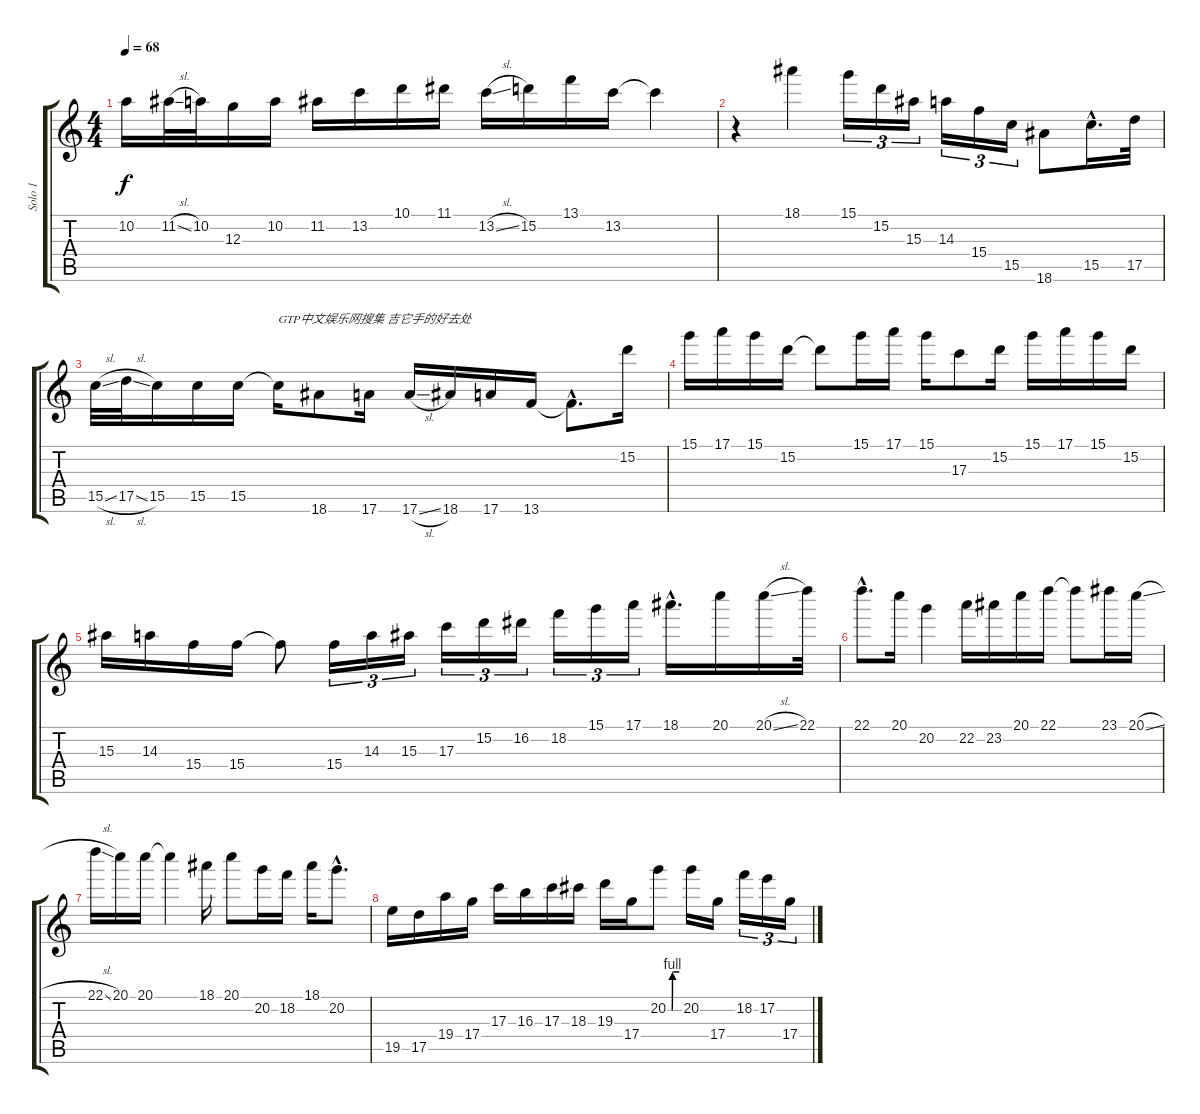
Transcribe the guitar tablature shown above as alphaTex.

\track ("Solo 1" "Solo 1") {instrument distortionguitar}
\staff {score tabs}
\tuning (E4 B3 G3 D3 A2 E2) {hide}
\ts (4 4)
\tempo 68
\clef g2
\ks c
10.2.16{dy f} 11.2{sl}.32 10.2.32 12.3.16 10.2.16 11.2.16 13.2.16 10.1.16 11.1.16 13.2{sl}.16 15.2.16 13.1.16 13.2.16 13.2{t}.4 |
r.4 18.1.4 15.1.16{tu (3 2)} 15.2.16{tu (3 2)} 15.3.16{tu (3 2)} 14.3.16{tu (3 2)} 15.4.16{tu (3 2)} 15.5.16{tu (3 2)} 18.6.8 15.5{hac}.16{d} 17.5.32 |
15.5{sl}.32 17.5{sl}.32 15.5.16 15.5.16 15.5.16 15.5{t}.16{txt "GTP中文娱乐网搜集 吉它手的好去处"} 18.6.8 17.6.16 17.6{sl}.16 18.6.16 17.6.16 13.6.16 13.6{hac t}.8{d} 15.2.16 |
15.1.16 17.1.16 15.1.16 15.2.16 15.2{t}.8 15.1.16 17.1.16 15.1.16 17.3.8 15.2.16 15.1.16 17.1.16 15.1.16 15.2.16 |
15.3.16 14.3.16 15.4.16 15.4.16 15.4{t}.8 15.4.16{tu (3 2)} 14.3.16{tu (3 2)} 15.3.16{tu (3 2)} 17.3.16{tu (3 2)} 15.2.16{tu (3 2)} 16.2.16{tu (3 2)} 18.2.16{tu (3 2)} 15.1.16{tu (3 2)} 17.1.16{tu (3 2)} 18.1{hac}.16{d} 20.1.16 20.1{sl}.16 22.1.32 |
22.1{hac}.8{d} 20.1.16 20.2.4 22.2.16 23.2.16 20.1.16 22.1.16 22.1{t}.8 23.1.16 20.1{sl}.16 |
22.1{sl}.16 20.1.16 20.1.16 20.1{t}.4 18.1.16 20.1.8 20.2.16 18.2.16 18.1.16 20.2{hac}.8{d} |
19.5.16 17.5.16 19.4.16 17.4.16 17.3.16 16.3.16 17.3.16 18.3.16 19.3.16 17.4.16 20.2{be (custom 0 0 22 0 24 4 30 4 60 4)}.8 20.2.16 17.4.16 18.2.16{tu (3 2)} 17.2.16{tu (3 2)} 17.4.16{tu (3 2)}
